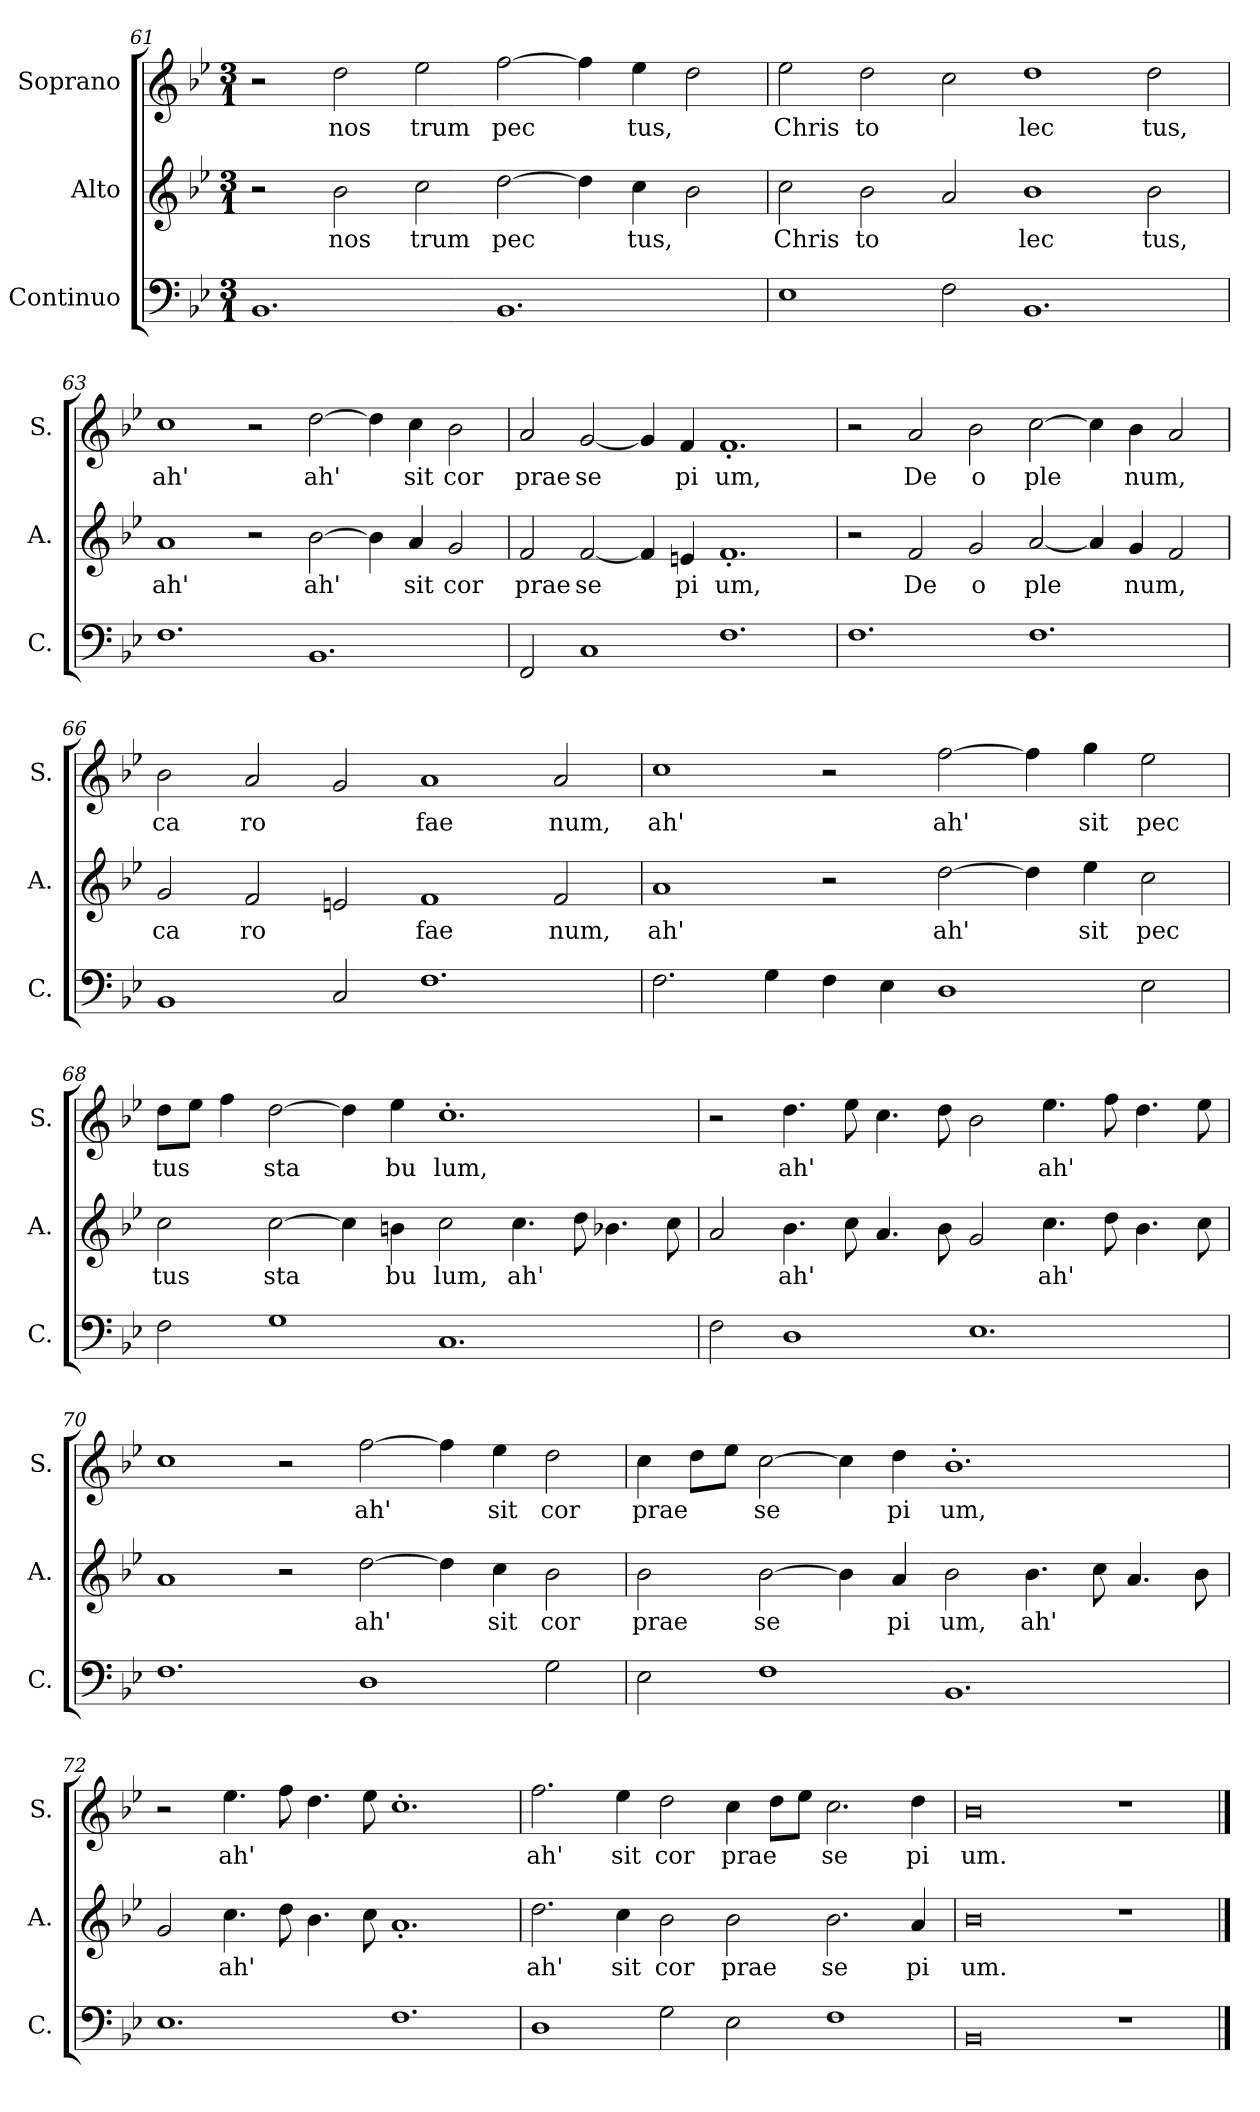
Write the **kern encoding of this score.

**kern	**kern	**text	**kern	**text
*part3	*part2	*part2	*part1	*part1
*staff3	*staff2	*staff2	*staff1	*staff1
*I"Continuo	*I"Alto	*	*I"Soprano	*
*I'C.	*I'A.	*	*I'S.	*
*clefF4	*clefG2	*	*clefG2	*
*k[b-e-]	*k[b-e-]	*	*k[b-e-]	*
*M3/1	*M3/1	*	*M3/1	*
=61	=61	=61	=61	=61
1.BB-	2r	.	2r	.
!	!	!LO:LY:b	!	!LO:LY:b
.	2b-\	nos	2dd\	nos
!	!	!LO:LY:b	!	!LO:LY:b
.	2cc\	trum	2ee-\	trum
!	!	!LO:LY:b	!	!LO:LY:b
1.BB-	[2dd\	pec	[2ff\	pec
.	4dd\]	.	4ff\]	.
!	!	!LO:LY:b	!	!LO:LY:b
.	4cc\	tus,	4ee-\	tus,
.	2b-\	.	2dd\	.
=62	=62	=62	=62	=62
!	!	!LO:LY:b	!	!LO:LY:b
1E-	2cc\	Chris	2ee-\	Chris
!	!	!LO:LY:b	!	!LO:LY:b
.	2b-\	to	2dd\	to
2F\	2a/	.	2cc\	.
!	!	!LO:LY:b	!	!LO:LY:b
1.BB-	1b-	lec	1dd	lec
!	!	!LO:LY:b	!	!LO:LY:b
.	2b-\	tus,	2dd\	tus,
!!LO:LB:g=z
=63	=63	=63	=63	=63
!	!	!LO:LY:b	!	!LO:LY:b
1.F	1a	ah'	1cc	ah'
.	2r	.	2r	.
!	!	!LO:LY:b	!	!LO:LY:b
1.BB-	[2b-\	ah'	[2dd\	ah'
.	4b-\]	.	4dd\]	.
!	!	!LO:LY:b	!	!LO:LY:b
.	4a/	sit	4cc\	sit
!	!	!LO:LY:b	!	!LO:LY:b
.	2g/	cor	2b-\	cor
=64	=64	=64	=64	=64
!	!	!LO:LY:b	!	!LO:LY:b
2FF/	2f/	prae	2a/	prae
!	!	!LO:LY:b	!	!LO:LY:b
1C	[2f/	se	[2g/	se
.	4f/]	.	4g/]	.
!	!	!LO:LY:b	!	!LO:LY:b
.	4en/	pi	4f/	pi
!	!	!LO:LY:b	!	!LO:LY:b
1.F	1.f'	um,	1.f'	um,
=65	=65	=65	=65	=65
1.F	2r	.	2r	.
!	!	!LO:LY:b	!	!LO:LY:b
.	2f/	De	2a/	De
!	!	!LO:LY:b	!	!LO:LY:b
.	2g/	o	2b-\	o
!	!	!LO:LY:b	!	!LO:LY:b
1.F	[2a/	ple	[2cc\	ple
.	4a/]	.	4cc\]	.
!	!	!LO:LY:b	!	!LO:LY:b
.	4g/	num,	4b-\	num,
.	2f/	.	2a/	.
=66	=66	=66	=66	=66
!	!	!LO:LY:b	!	!LO:LY:b
1BB-	2g/	ca	2b-\	ca
!	!	!LO:LY:b	!	!LO:LY:b
.	2f/	ro	2a/	ro
2C/	2en/	.	2g/	.
!	!	!LO:LY:b	!	!LO:LY:b
1.F	1f	fae	1a	fae
!	!	!LO:LY:b	!	!LO:LY:b
.	2f/	num,	2a/	num,
!!LO:PB:g=z
=67	=67	=67	=67	=67
!	!	!LO:LY:b	!	!LO:LY:b
2.F\	1a	ah'	1cc	ah'
4G\	.	.	.	.
4F\	2r	.	2r	.
4E-\	.	.	.	.
!	!	!LO:LY:b	!	!LO:LY:b
1D	[2dd\	ah'	[2ff\	ah'
.	4dd\]	.	4ff\]	.
!	!	!LO:LY:b	!	!LO:LY:b
.	4ee-\	sit	4gg\	sit
!	!	!LO:LY:b	!	!LO:LY:b
2E-\	2cc\	pec	2ee-\	pec
=68	=68	=68	=68	=68
!	!	!LO:LY:b	!	!LO:LY:b
2F\	2cc\	tus	8dd\L	tus
.	.	.	8ee-\J	.
.	.	.	4ff\	.
!	!	!LO:LY:b	!	!LO:LY:b
1G	[2cc\	sta	[2dd\	sta
.	4cc\]	.	4dd\]	.
!	!	!LO:LY:b	!	!LO:LY:b
.	4bn\	bu	4ee-\	bu
!	!	!LO:LY:b	!	!LO:LY:b
1.C	2cc\	lum,	1.cc'	lum,
!	!	!LO:LY:b	!	!
.	4.cc\	ah'	.	.
.	8dd\	.	.	.
.	4.b-X\	.	.	.
.	8cc\	.	.	.
=69	=69	=69	=69	=69
2F\	2a/	.	2r	.
!	!	!LO:LY:b	!	!LO:LY:b
1D	4.b-\	ah'	4.dd\	ah'
.	8cc\	.	8ee-\	.
.	4.a/	.	4.cc\	.
.	8b-\	.	8dd\	.
1.E-	2g/	.	2b-\	.
!	!	!LO:LY:b	!	!LO:LY:b
.	4.cc\	ah'	4.ee-\	ah'
.	8dd\	.	8ff\	.
.	4.b-\	.	4.dd\	.
.	8cc\	.	8ee-\	.
!!LO:LB:g=z
=70	=70	=70	=70	=70
1.F	1a	.	1cc	.
.	2r	.	2r	.
!	!	!LO:LY:b	!	!LO:LY:b
1D	[2dd\	ah'	[2ff\	ah'
.	4dd\]	.	4ff\]	.
!	!	!LO:LY:b	!	!LO:LY:b
.	4cc\	sit	4ee-\	sit
!	!	!LO:LY:b	!	!LO:LY:b
2G\	2b-\	cor	2dd\	cor
=71	=71	=71	=71	=71
!	!	!LO:LY:b	!	!LO:LY:b
2E-\	2b-\	prae	4cc\	prae
.	.	.	8dd\L	.
.	.	.	8ee-\J	.
!	!	!LO:LY:b	!	!LO:LY:b
1F	[2b-\	se	[2cc\	se
.	4b-\]	.	4cc\]	.
!	!	!LO:LY:b	!	!LO:LY:b
.	4a/	pi	4dd\	pi
!	!	!LO:LY:b	!	!LO:LY:b
1.BB-	2b-\	um,	1.b-'	um,
!	!	!LO:LY:b	!	!
.	4.b-\	ah'	.	.
.	8cc\	.	.	.
.	4.a/	.	.	.
.	8b-\	.	.	.
=72	=72	=72	=72	=72
1.E-	2g/	.	2r	.
!	!	!LO:LY:b	!	!LO:LY:b
.	4.cc\	ah'	4.ee-\	ah'
.	8dd\	.	8ff\	.
.	4.b-\	.	4.dd\	.
.	8cc\	.	8ee-\	.
1.F	1.a'	.	1.cc'	.
!!LO:LB:g=z
=73	=73	=73	=73	=73
!	!	!LO:LY:b	!	!LO:LY:b
1D	2.dd\	ah'	2.ff\	ah'
!	!	!LO:LY:b	!	!LO:LY:b
.	4cc\	sit	4ee-\	sit
!	!	!LO:LY:b	!	!LO:LY:b
2G\	2b-\	cor	2dd\	cor
!	!	!LO:LY:b	!	!LO:LY:b
2E-\	2b-\	prae	4cc\	prae
.	.	.	8dd\L	.
.	.	.	8ee-\J	.
!	!	!LO:LY:b	!	!LO:LY:b
1F	2.b-\	se	2.cc\	se
!	!	!LO:LY:b	!	!LO:LY:b
.	4a/	pi	4dd\	pi
=74	=74	=74	=74	=74
!	!	!LO:LY:b	!	!LO:LY:b
0BB-	0b-	um.	0b-	um.
1r	1r	.	1r	.
==	==	==	==	==
*-	*-	*-	*-	*-
